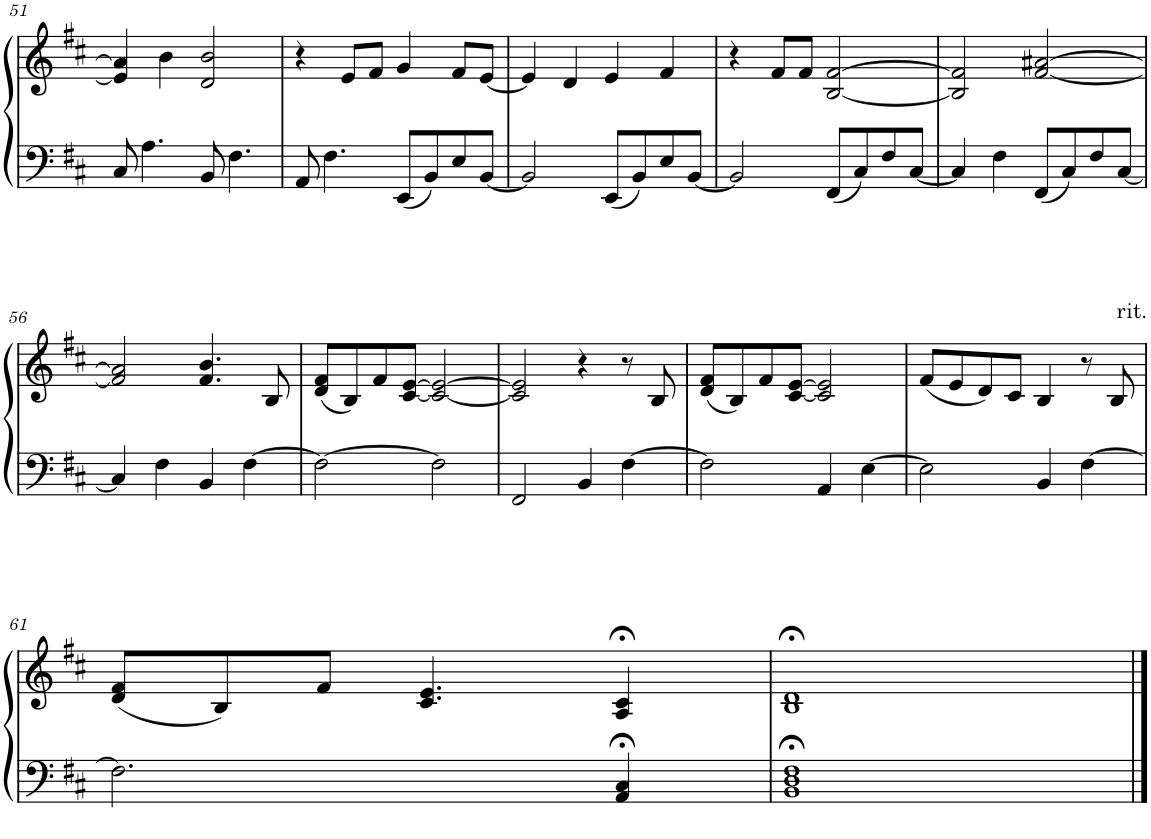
**kern	**kern
*part1	*part1
*staff2	*staff1
*I"Piano	*
*I'Pno	*
!!LO:PB:g=z
*clefF4	*clefG2
*k[f#c#]	*k[f#c#]
*b:	*b:
*M4/4	*M4/4
=51	=51
8C#/	4e/] 4a/]
4.A\	.
.	4b\
8BB/	2d/ 2b/
4.F#\	.
=52	=52
8AA/	4r
4.F#\	.
.	8e/L
.	8f#/J
8EE/L	4g/
8BB/	.
8E/	8f#/L
[8BB/J	[8e/J
=53	=53
2BB/]	4e/]
.	4d/
8EE/L	4e/
8BB/	.
8E/	4f#/
[8BB/J	.
=54	=54
2BB/]	4r
.	8f#/L
.	8f#/J
8FF#/L	[2B/ [2f#/
8C#/	.
8F#/	.
[8C#/J	.
=55	=55
4C#/]	2B/] 2f#/]
4F#\	.
8FF#/L	[2f#/ [2a#X/
8C#/	.
8F#/	.
[8C#/J	.
!!LO:LB:g=z
=56	=56
4C#/]	2f#/] 2a#/]
4F#\	.
4BB/	4.f#/ 4.b/
[4F#\	.
.	8B/
=57	=57
2F#\_	(<8d/ 8f#/L
.	8B/)
.	8f#/
.	[8c#/ [8e/J
2F#\]	2c#/_ 2e/_
=58	=58
2FF#/	2c#/] 2e/]
!	!LO:TX:a:t=rit.
4BB/	4r
[4F#\	8r
.	8B/
=59	=59
2F#\]	(<8d/ 8f#/L
.	8B/)
.	8f#/
.	[8c#/ [8e/J
4AA/	2c#/] 2e/]
[4E\	.
=60	=60
2E\]	(<8f#/L
.	8e/
.	8d/)
.	8c#/J
4BB/	4B/
[4F#\	8r
.	8B/
!!LO:LB:g=z
=61	=61
2.F#\]	(<8d/ 8f#/L
.	8B/)
.	8f#/J
.	4.c#/ 4.e/
4AA/;< 4C#/;<	4A/;< 4c#/;<
=62	=62
1BB;< 1D;< 1F#;<	1B;< 1d;<
==	==
*-	*-
